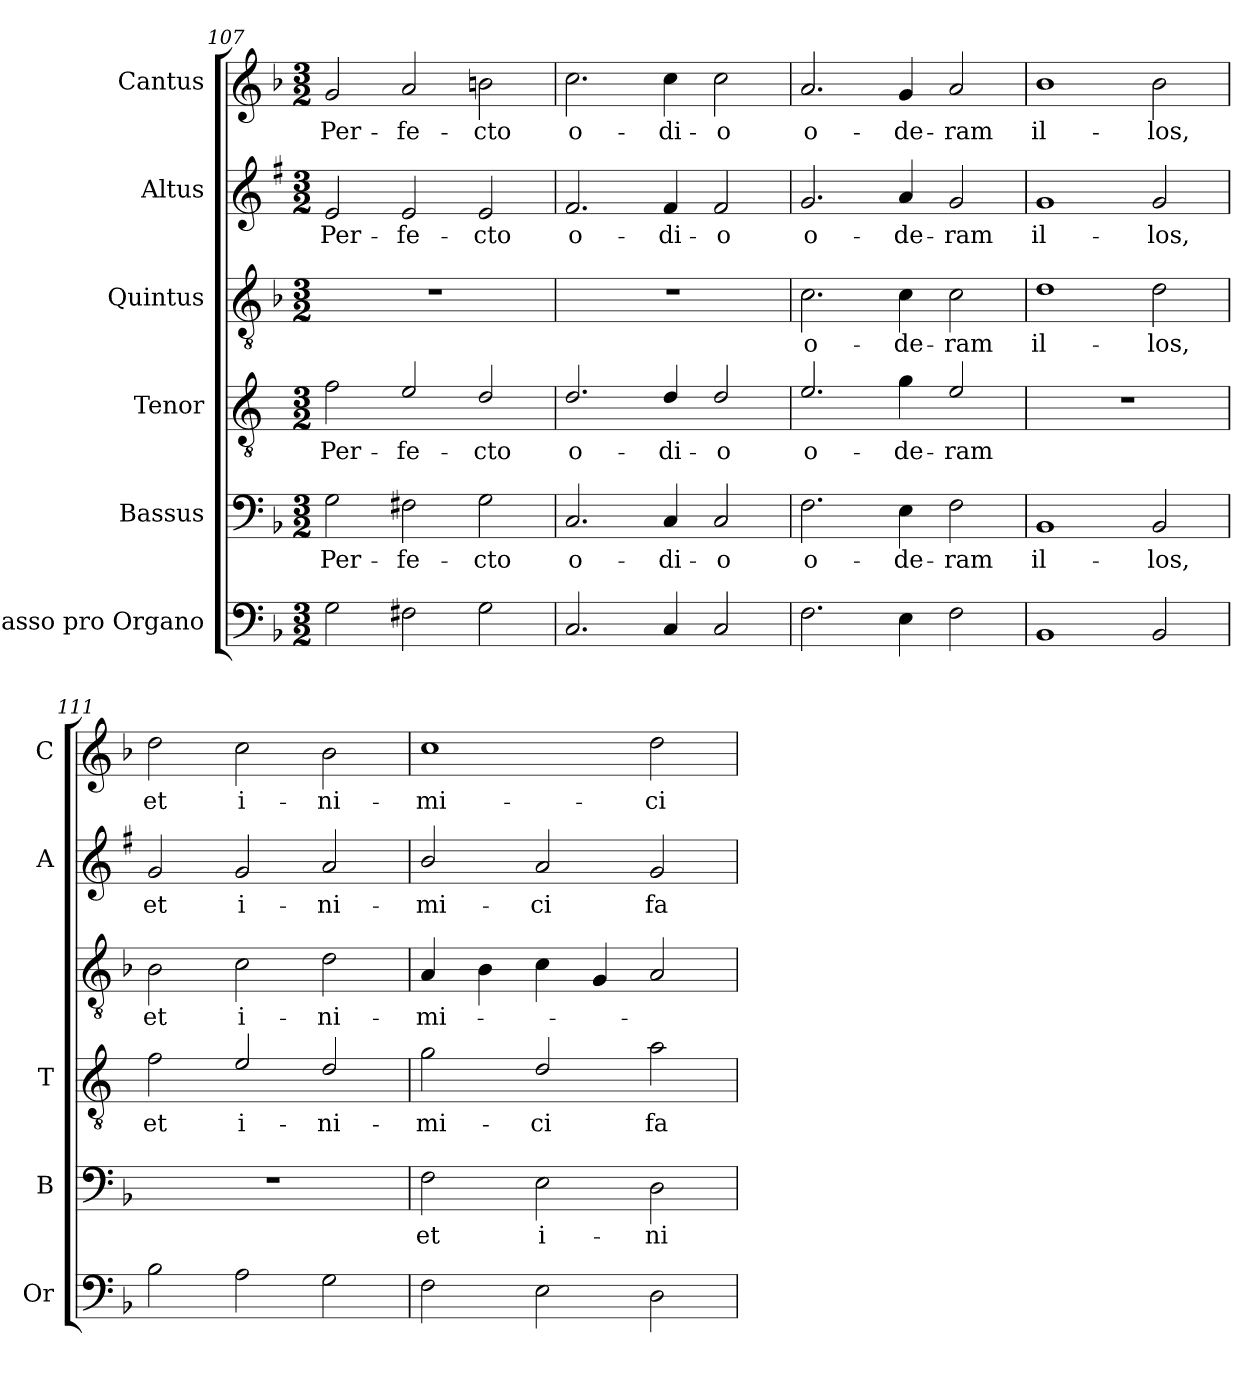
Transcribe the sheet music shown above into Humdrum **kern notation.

**kern	**kern	**text	**kern	**text	**kern	**text	**kern	**text	**kern	**text
*part6	*part5	*part5	*part4	*part4	*part3	*part3	*part2	*part2	*part1	*part1
*staff6	*staff5	*staff5	*staff4	*staff4	*staff3	*staff3	*staff2	*staff2	*staff1	*staff1
*I"Basso pro Organo	*I"Bassus	*	*I"Tenor	*	*I"Quintus	*	*I"Altus	*	*I"Cantus	*
*I'Or	*I'B	*	*I'T	*	*	*	*I'A	*	*I'C	*
!!LO:LB:g=z
*clefF4	*clefF4	*	*clefGv2	*	*clefGv2	*	*clefG2	*	*clefG2	*
*	*	*	*ITrd4c7	*	*	*	*ITrd1c2	*	*	*
*k[b-]	*k[b-]	*	*k[b-]	*	*k[b-]	*	*k[b-]	*	*k[b-]	*
*F:	*F:	*	*F:	*	*F:	*	*F:	*	*F:	*
*M3/2	*M3/2	*	*M3/2	*	*M3/2	*	*M3/2	*	*M3/2	*
=107	=107	=107	=107	=107	=107	=107	=107	=107	=107	=107
!	!	!LO:LY:b	!	!LO:LY:b	!	!	!	!LO:LY:b	!	!LO:LY:b
2G\	2G\	Per-	2B-\	Per-	1.r	.	2d/	Per-	2g/	Per-
!	!	!LO:LY:b	!	!LO:LY:b	!	!	!	!LO:LY:b	!	!LO:LY:b
2F#X\	2F#X\	-fe-	2A/	-fe-	.	.	2d/	-fe-	2a/	-fe-
!	!	!LO:LY:b	!	!LO:LY:b	!	!	!	!LO:LY:b	!	!LO:LY:b
2G\	2G\	-cto	2G/	-cto	.	.	2d/	-cto	2bn\	-cto
=108	=108	=108	=108	=108	=108	=108	=108	=108	=108	=108
!	!	!LO:LY:b	!	!LO:LY:b	!	!	!	!LO:LY:b	!	!LO:LY:b
2.C/	2.C/	o-	2.G/	o-	1.r	.	2.e/	o-	2.cc\	o-
!	!	!LO:LY:b	!	!LO:LY:b	!	!	!	!LO:LY:b	!	!LO:LY:b
4C/	4C/	-di-	4G/	-di-	.	.	4e/	-di-	4cc\	-di-
!	!	!LO:LY:b	!	!LO:LY:b	!	!	!	!LO:LY:b	!	!LO:LY:b
2C/	2C/	-o	2G/	-o	.	.	2e/	-o	2cc\	-o
=109	=109	=109	=109	=109	=109	=109	=109	=109	=109	=109
!	!	!LO:LY:b	!	!LO:LY:b	!	!LO:LY:b	!	!LO:LY:b	!	!LO:LY:b
2.F\	2.F\	o-	2.A/	o-	2.c\	o-	2.f/	o-	2.a/	o-
!	!	!LO:LY:b	!	!LO:LY:b	!	!LO:LY:b	!	!LO:LY:b	!	!LO:LY:b
4E\	4E\	-de-	4c\	-de-	4c\	-de-	4g/	-de-	4g/	-de-
!	!	!LO:LY:b	!	!LO:LY:b	!	!LO:LY:b	!	!LO:LY:b	!	!LO:LY:b
2F\	2F\	-ram	2A/	-ram	2c\	-ram	2f/	-ram	2a/	-ram
=110	=110	=110	=110	=110	=110	=110	=110	=110	=110	=110
!	!	!LO:LY:b	!	!	!	!LO:LY:b	!	!LO:LY:b	!	!LO:LY:b
1BB-	1BB-	il-	1.r	.	1d	il-	1f	il-	1b-	il-
!	!	!LO:LY:b	!	!	!	!LO:LY:b	!	!LO:LY:b	!	!LO:LY:b
2BB-/	2BB-/	-los,	.	.	2d\	-los,	2f/	-los,	2b-\	-los,
=111	=111	=111	=111	=111	=111	=111	=111	=111	=111	=111
!	!	!	!	!LO:LY:b	!	!LO:LY:b	!	!LO:LY:b	!	!LO:LY:b
2B-\	1.r	.	2B-\	et	2B-\	et	2f/	et	2dd\	et
!	!	!	!	!LO:LY:b	!	!LO:LY:b	!	!LO:LY:b	!	!LO:LY:b
2A\	.	.	2A/	i-	2c\	i-	2f/	i-	2cc\	i-
!	!	!	!	!LO:LY:b	!	!LO:LY:b	!	!LO:LY:b	!	!LO:LY:b
2G\	.	.	2G/	-ni-	2d\	-ni-	2g/	-ni-	2b-\	-ni-
=112	=112	=112	=112	=112	=112	=112	=112	=112	=112	=112
!	!	!LO:LY:b	!	!LO:LY:b	!	!LO:LY:b	!	!LO:LY:b	!	!LO:LY:b
2F\	2F\	et	2c\	-mi-	4A/	-mi-	2a/	-mi-	1cc	-mi-
.	.	.	.	.	4B-\	.	.	.	.	.
!	!	!LO:LY:b	!	!LO:LY:b	!	!	!	!LO:LY:b	!	!
2E\	2E\	i-	2G/	-ci	4c\	.	2g/	-ci	.	.
.	.	.	.	.	4G/	.	.	.	.	.
!	!	!LO:LY:b	!	!LO:LY:b	!	!	!	!LO:LY:b	!	!LO:LY:b
2D\	2D\	-ni-	2d\	fa-	2A/	.	2f/	fa-	2dd\	-ci
=	=	=	=	=	=	=	=	=	=	=
*-	*-	*-	*-	*-	*-	*-	*-	*-	*-	*-
